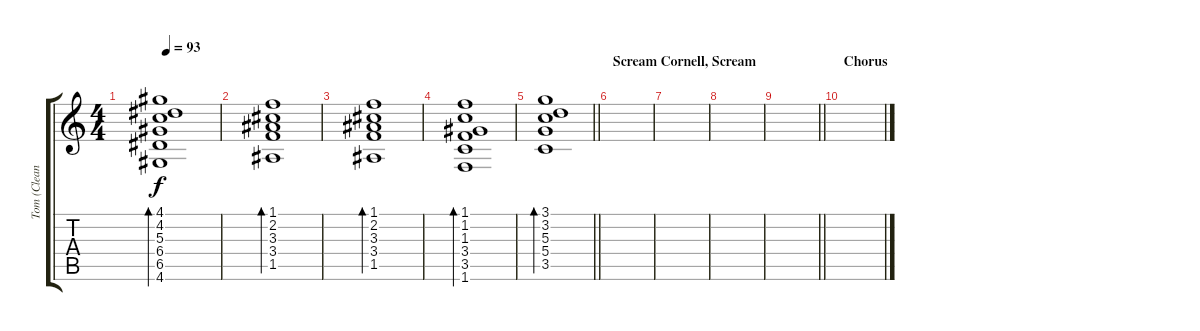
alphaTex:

\track ("Tom (Clean)" "Tom (Clean") {instrument acousticguitarsteel}
\staff {score tabs}
\tuning (E4 B3 G3 D3 A2 E2) {hide}
\ts (4 4)
\tempo 93
\clef g2
\ks c
(4.1 4.2 5.3 6.4 6.5 4.6).1{bd 60 dy f} |
(1.1 2.2 3.3 3.4 1.5).1{bd 60} |
(1.1 2.2 3.3 3.4 1.5).1{bd 60} |
(1.1 1.2 1.3 3.4 3.5 1.6).1{bd 60} |
\barLineRight lightlight
(3.1 3.2 5.3 5.4 3.5).1{bd 60} |
\section ("" "Scream Cornell, Scream")
|
|
|
\barLineRight lightlight
|
\section ("" "Chorus")
